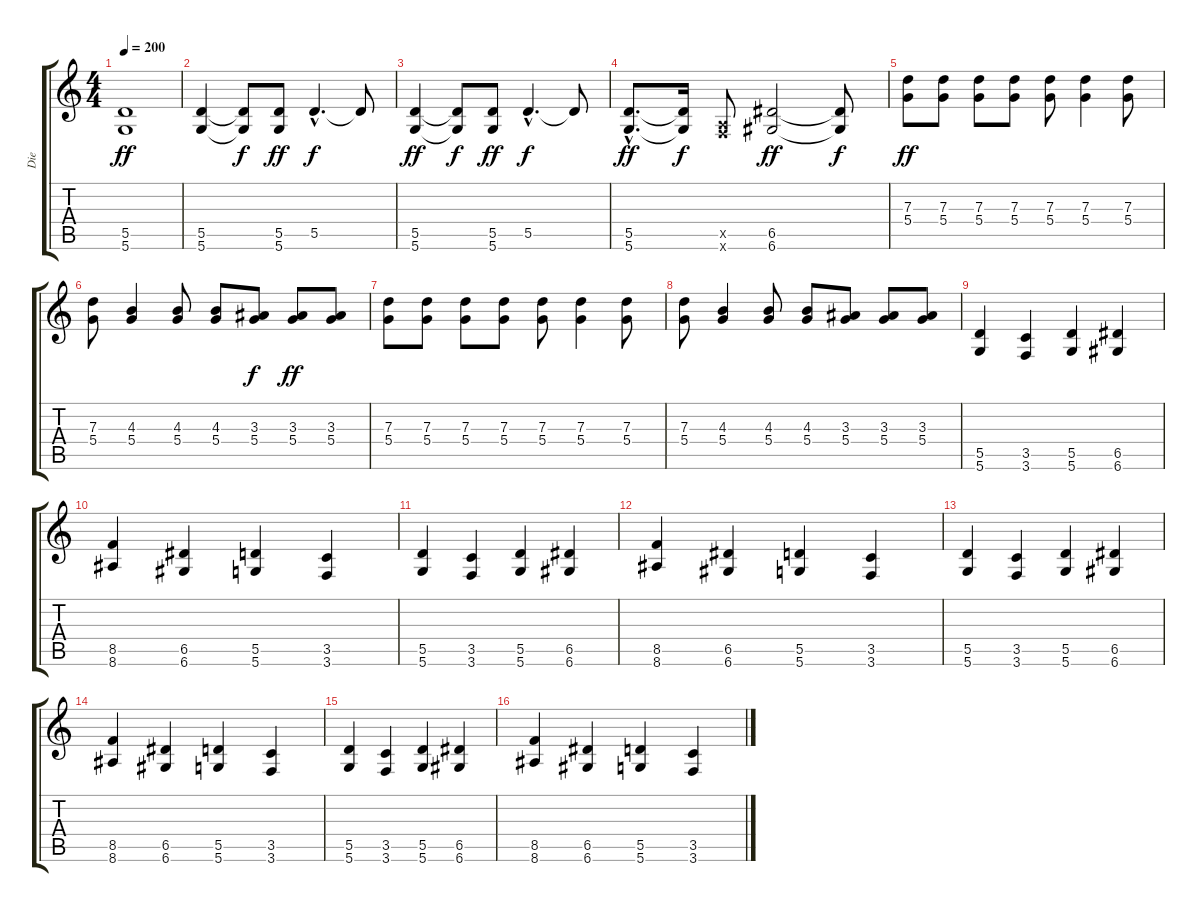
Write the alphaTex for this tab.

\track ("Die" "Die") {instrument distortionguitar}
\staff {score tabs}
\tuning (E4 B3 G3 D3 A2 D2) {hide}
\ts (4 4)
\tempo 200
\clef g2
\ks c
(5.5 5.6).1{dy ff} |
(5.5 5.6).4 (5.5{t} 5.6{t}).8{dy f} (5.5 5.6).8{dy ff} 5.5{hac}.4{d dy f} 5.5{t}.8 |
(5.5 5.6).4{dy ff} (5.5{t} 5.6{t}).8{dy f} (5.5 5.6).8{dy ff} 5.5{hac}.4{d dy f} 5.5{t}.8 |
(5.5{hac} 5.6{hac}).8{d dy ff} (5.5{t} 5.6{t}).16{dy f} (0.5{x} 3.6{x}).8 (6.5 6.6).2{dy ff} (6.5{t} 6.6{t}).8{dy f} |
(7.3 5.4).8{dy ff} (7.3 5.4).8 (7.3 5.4).8 (7.3 5.4).8 (7.3 5.4).8 (7.3 5.4).4 (7.3 5.4).8 |
(7.3 5.4).8 (4.3 5.4).4 (4.3 5.4).8 (4.3 5.4).8 (3.3 5.4).8{dy f} (3.3 5.4).8{dy ff} (3.3 5.4).8 |
(7.3 5.4).8 (7.3 5.4).8 (7.3 5.4).8 (7.3 5.4).8 (7.3 5.4).8 (7.3 5.4).4 (7.3 5.4).8 |
(7.3 5.4).8 (4.3 5.4).4 (4.3 5.4).8 (4.3 5.4).8 (3.3 5.4).8 (3.3 5.4).8 (3.3 5.4).8 |
(5.5 5.6).4 (3.5 3.6).4 (5.5 5.6).4 (6.5 6.6).4 |
(8.5 8.6).4 (6.5 6.6).4 (5.5 5.6).4 (3.5 3.6).4 |
(5.5 5.6).4 (3.5 3.6).4 (5.5 5.6).4 (6.5 6.6).4 |
(8.5 8.6).4 (6.5 6.6).4 (5.5 5.6).4 (3.5 3.6).4 |
(5.5 5.6).4 (3.5 3.6).4 (5.5 5.6).4 (6.5 6.6).4 |
(8.5 8.6).4 (6.5 6.6).4 (5.5 5.6).4 (3.5 3.6).4 |
(5.5 5.6).4 (3.5 3.6).4 (5.5 5.6).4 (6.5 6.6).4 |
(8.5 8.6).4 (6.5 6.6).4 (5.5 5.6).4 (3.5 3.6).4
